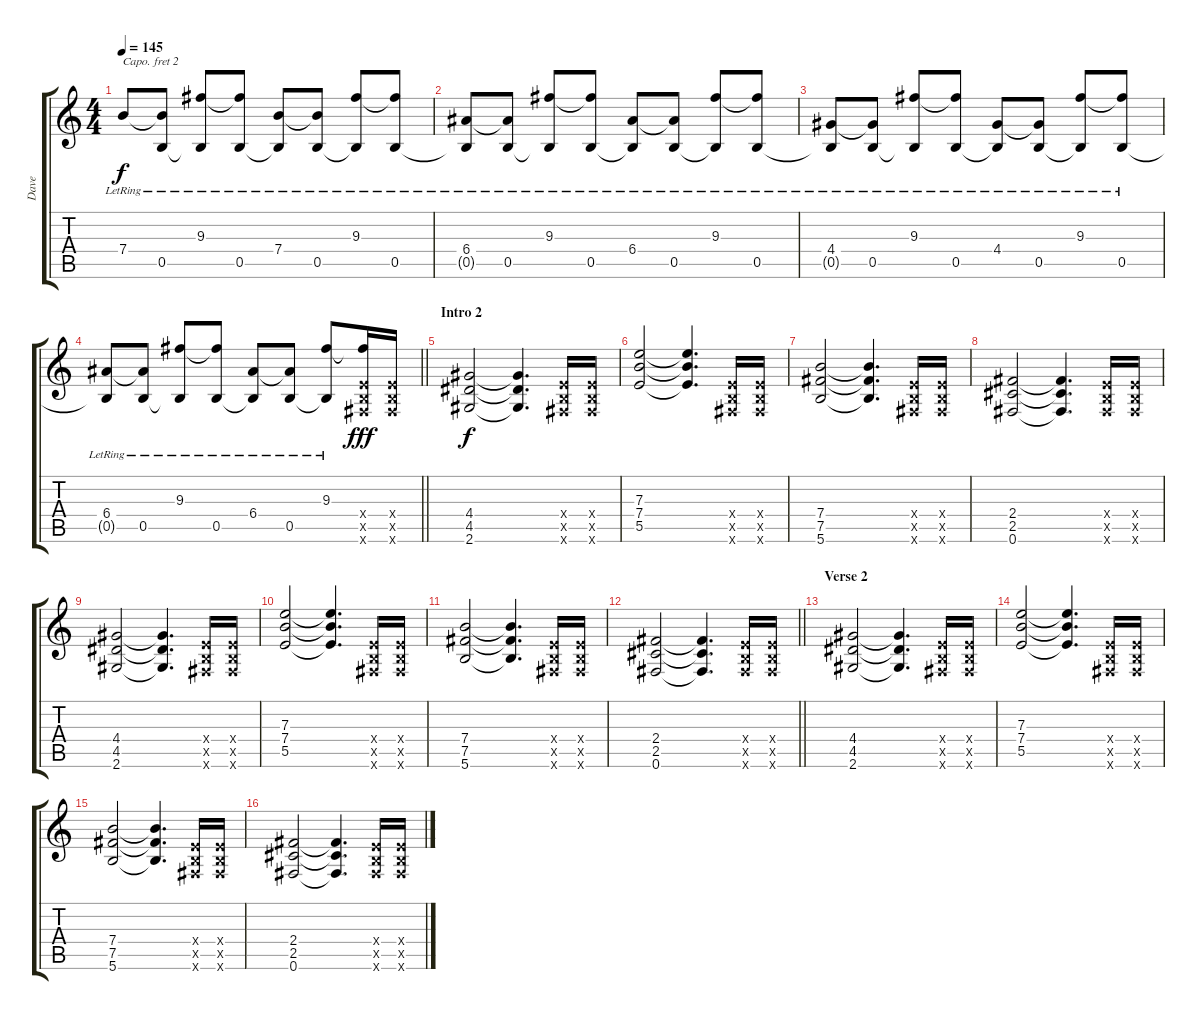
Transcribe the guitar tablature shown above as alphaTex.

\track ("Dave" "Dave") {instrument electricguitarclean}
\staff {score tabs}
\capo 2
\tuning (E4 B3 G3 D3 A2 E2) {hide}
\ts (4 4)
\tempo 145
\clef g2
\ks c
7.4{lr}.8{dy f} (7.4{t} 0.5{lr}).8 (9.3{lr} 0.5{t}).8 (9.3{t} 0.5{lr}).8 (7.4{lr} 0.5{t}).8 (7.4{t} 0.5{lr}).8 (9.3{lr} 0.5{t}).8 (9.3{t} 0.5{lr}).8 |
(6.4{lr} 0.5{t}).8 (6.4{t} 0.5{lr}).8 (9.3{lr} 0.5{t}).8 (9.3{t} 0.5{lr}).8 (6.4{lr} 0.5{t}).8 (6.4{t} 0.5{lr}).8 (9.3{lr} 0.5{t}).8 (9.3{t} 0.5{lr}).8 |
(4.4{lr} 0.5{t}).8 (4.4{t} 0.5{lr}).8 (9.3{lr} 0.5{t}).8 (9.3{t} 0.5{lr}).8 (4.4{lr} 0.5{t}).8 (4.4{t} 0.5{lr}).8 (9.3{lr} 0.5{t}).8 (9.3{t} 0.5{lr}).8 |
\barLineRight lightlight
(6.4{lr} 0.5{t}).8 (6.4{t} 0.5{lr}).8 (9.3{lr} 0.5{t}).8 (9.3{t} 0.5{lr}).8 (6.4{lr} 0.5{t}).8 (6.4{t} 0.5{lr}).8 (9.3{lr} 0.5{t}).8 (9.3{t} 0.4{x} 0.5{x} 0.6{x}).16{dy fff volume 14 balance 8 instrument distortionguitar} (0.4{x} 0.5{x} 0.6{x}).16 |
\section ("" "Intro 2")
(4.4 4.5 2.6).2{dy f} (4.4{t} 4.5{t} 2.6{t}).4{d} (0.4{x} 0.5{x} 0.6{x}).16 (0.4{x} 0.5{x} 0.6{x}).16 |
(7.3 7.4 5.5).2 (7.3{t} 7.4{t} 5.5{t}).4{d} (0.4{x} 0.5{x} 0.6{x}).16 (0.4{x} 0.5{x} 0.6{x}).16 |
(7.4 7.5 5.6).2 (7.4{t} 7.5{t} 5.6{t}).4{d} (0.4{x} 0.5{x} 0.6{x}).16 (0.4{x} 0.5{x} 0.6{x}).16 |
(2.4 2.5 0.6).2 (2.4{t} 2.5{t} 0.6{t}).4{d} (0.4{x} 0.5{x} 0.6{x}).16 (0.4{x} 0.5{x} 0.6{x}).16 |
(4.4 4.5 2.6).2{volume 13 instrument distortionguitar} (4.4{t} 4.5{t} 2.6{t}).4{d} (0.4{x} 0.5{x} 0.6{x}).16 (0.4{x} 0.5{x} 0.6{x}).16 |
(7.3 7.4 5.5).2 (7.3{t} 7.4{t} 5.5{t}).4{d} (0.4{x} 0.5{x} 0.6{x}).16 (0.4{x} 0.5{x} 0.6{x}).16 |
(7.4 7.5 5.6).2 (7.4{t} 7.5{t} 5.6{t}).4{d} (0.4{x} 0.5{x} 0.6{x}).16 (0.4{x} 0.5{x} 0.6{x}).16 |
\barLineRight lightlight
(2.4 2.5 0.6).2 (2.4{t} 2.5{t} 0.6{t}).4{d} (0.4{x} 0.5{x} 0.6{x}).16 (0.4{x} 0.5{x} 0.6{x}).16 |
\section ("" "Verse 2")
(4.4 4.5 2.6).2{volume 13 instrument distortionguitar} (4.4{t} 4.5{t} 2.6{t}).4{d} (0.4{x} 0.5{x} 0.6{x}).16 (0.4{x} 0.5{x} 0.6{x}).16 |
(7.3 7.4 5.5).2 (7.3{t} 7.4{t} 5.5{t}).4{d} (0.4{x} 0.5{x} 0.6{x}).16 (0.4{x} 0.5{x} 0.6{x}).16 |
(7.4 7.5 5.6).2 (7.4{t} 7.5{t} 5.6{t}).4{d} (0.4{x} 0.5{x} 0.6{x}).16 (0.4{x} 0.5{x} 0.6{x}).16 |
(2.4 2.5 0.6).2 (2.4{t} 2.5{t} 0.6{t}).4{d} (0.4{x} 0.5{x} 0.6{x}).16 (0.4{x} 0.5{x} 0.6{x}).16
